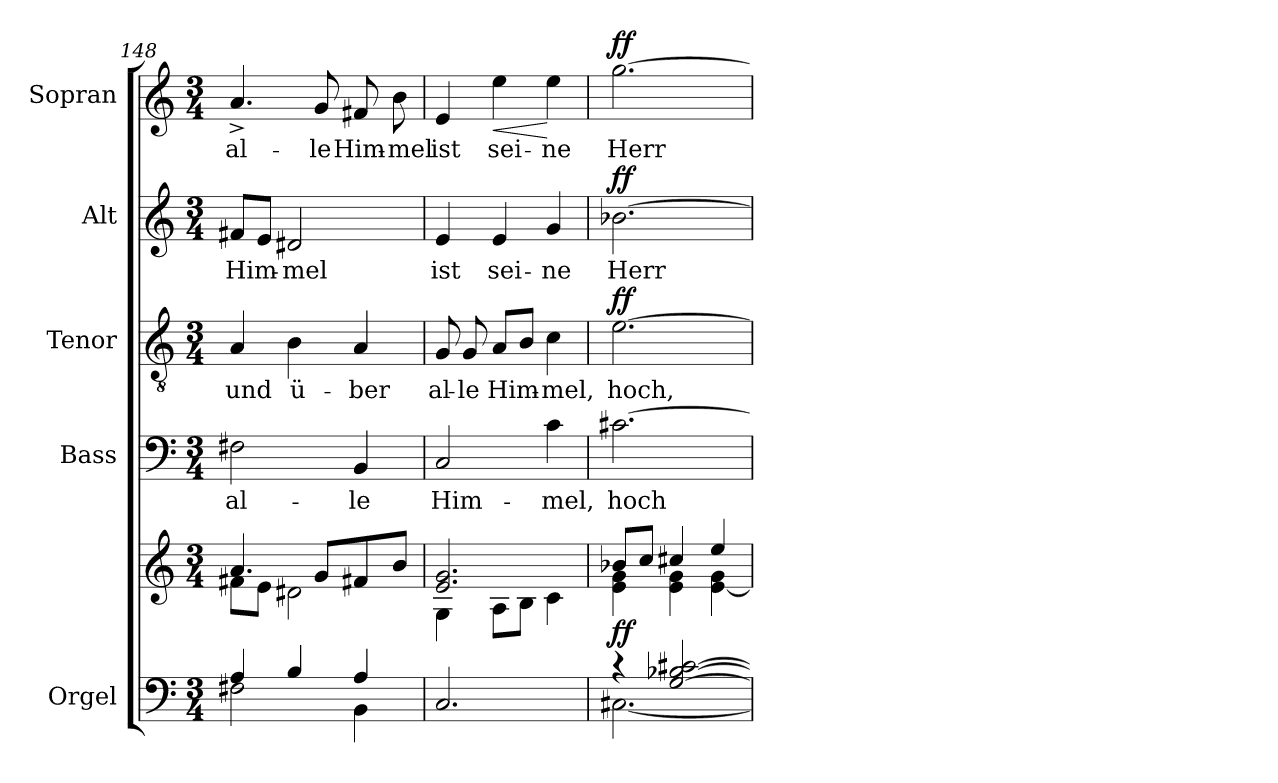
**kern	**kern	**dynam	**kern	**text	**kern	**text	**dynam	**kern	**text	**dynam	**kern	**text	**dynam
*part5	*part5	*part5	*part4	*part4	*part3	*part3	*part3	*part2	*part2	*part2	*part1	*part1	*part1
*staff6	*staff5	*staff5/6	*staff4	*staff4	*staff3	*staff3	*staff3	*staff2	*staff2	*staff2	*staff1	*staff1	*staff1
*I"Orgel	*	*	*I"Bass	*	*I"Tenor	*	*	*I"Alt	*	*	*I"Sopran	*	*
*I'Org.	*	*	*I'B	*	*I'T	*	*	*I'A	*	*	*I'S	*	*
*clefF4	*clefG2	*	*clefF4	*	*clefGv2	*	*	*clefG2	*	*	*clefG2	*	*
*k[]	*k[]	*	*k[]	*	*k[]	*	*	*k[]	*	*	*k[]	*	*
*C:	*C:	*	*C:	*	*C:	*	*	*C:	*	*	*C:	*	*
*M3/4	*M3/4	*	*M3/4	*	*M3/4	*	*	*M3/4	*	*	*M3/4	*	*
=148	=148	=148	=148	=148	=148	=148	=148	=148	=148	=148	=148	=148	=148
*^	*^	*	*	*	*	*	*	*	*	*	*	*	*
!	!	!	!	!	!	!LO:LY:b	!	!LO:LY:b	!	!	!LO:LY:b	!	!	!LO:LY:b	!
4A/	2F#X\	4.a/	8f#X\L	.	2F#X\	al-	4A/	und	.	8f#X/L	Him-	.	4.a^</	al-	.
.	.	.	8e\J	.	.	.	.	.	.	8e/J	.	.	.	.	.
!	!	!	!	!	!	!	!	!LO:LY:b	!	!	!LO:LY:b	!	!	!	!
4B/	.	.	2d#X\	.	.	.	4B\	ü-	.	2d#X/	-mel	.	.	.	.
!	!	!	!	!	!	!	!	!	!	!	!	!	!	!LO:LY:b	!
.	.	8g/L	.	.	.	.	.	.	.	.	.	.	8g/	-le	.
!	!	!	!	!	!	!LO:LY:b	!	!LO:LY:b	!	!	!	!	!	!LO:LY:b	!
4A/	4BB\	8f#X/	.	.	4BB/	-le	4A/	-ber	.	.	.	.	8f#X/	Him-	.
!	!	!	!	!	!	!	!	!	!	!	!	!	!	!LO:LY:b	!
.	.	8b/J	.	.	.	.	.	.	.	.	.	.	8b\	-mel	.
*v	*v	*	*	*	*	*	*	*	*	*	*	*	*	*	*
=149	=149	=149	=149	=149	=149	=149	=149	=149	=149	=149	=149	=149	=149	=149
!	!	!	!	!	!LO:LY:b	!	!LO:LY:b	!	!	!LO:LY:b	!	!	!LO:LY:b	!
2.C/	2.e/ 2.g/	4G\	.	2C/	Him-	8G/	al-	.	4e/	ist	.	4e/	ist	.
!	!	!	!	!	!	!	!LO:LY:b	!	!	!	!	!	!	!
.	.	.	.	.	.	8G/	-le	.	.	.	.	.	.	.
!	!	!	!	!	!	!	!LO:LY:b	!	!	!LO:LY:b	!	!	!LO:LY:b	!LO:HP:b
.	.	8A\L	.	.	.	8A/L	Him-	.	4e/	sei-	.	4ee\	sei-	<
.	.	8B\J	.	.	.	8B/J	.	.	.	.	.	.	.	.
!	!	!	!	!	!LO:LY:b	!	!LO:LY:b	!	!	!LO:LY:b	!	!	!LO:LY:b	!
.	.	4c\	.	4c\	-mel,	4c\	-mel,	.	4g/	-ne	.	4ee\	-ne	[
=150	=150	=150	=150	=150	=150	=150	=150	=150	=150	=150	=150	=150	=150	=150
*^	*	*	*	*	*	*	*	*	*	*	*	*	*	*
!	!	!	!	!LO:DY:b	!	!LO:LY:b	!	!LO:LY:b	!LO:DY:a	!	!LO:LY:b	!LO:DY:a	!	!LO:LY:b	!LO:DY:a
4rc	[<2.C#X\	8b-X/L	4e\ 4g\	ff	[2.c#X\	hoch	[2.e\	hoch,	ff	[2.b-X\	Herr-	ff	[2.gg\	Herr-	ff
.	.	8cc/J	.	.	.	.	.	.	.	.	.	.	.	.	.
[>2G/ [>2B-X/ [>2c#X/	.	4cc#X/	4e\ 4g\	.	.	.	.	.	.	.	.	.	.	.	.
.	.	4ee/	[<4e\ 4g\	.	.	.	.	.	.	.	.	.	.	.	.
*v	*v	*	*	*	*	*	*	*	*	*	*	*	*	*	*
*	*v	*v	*	*	*	*	*	*	*	*	*	*	*	*
=	=	=	=	=	=	=	=	=	=	=	=	=	=
*-	*-	*-	*-	*-	*-	*-	*-	*-	*-	*-	*-	*-	*-
